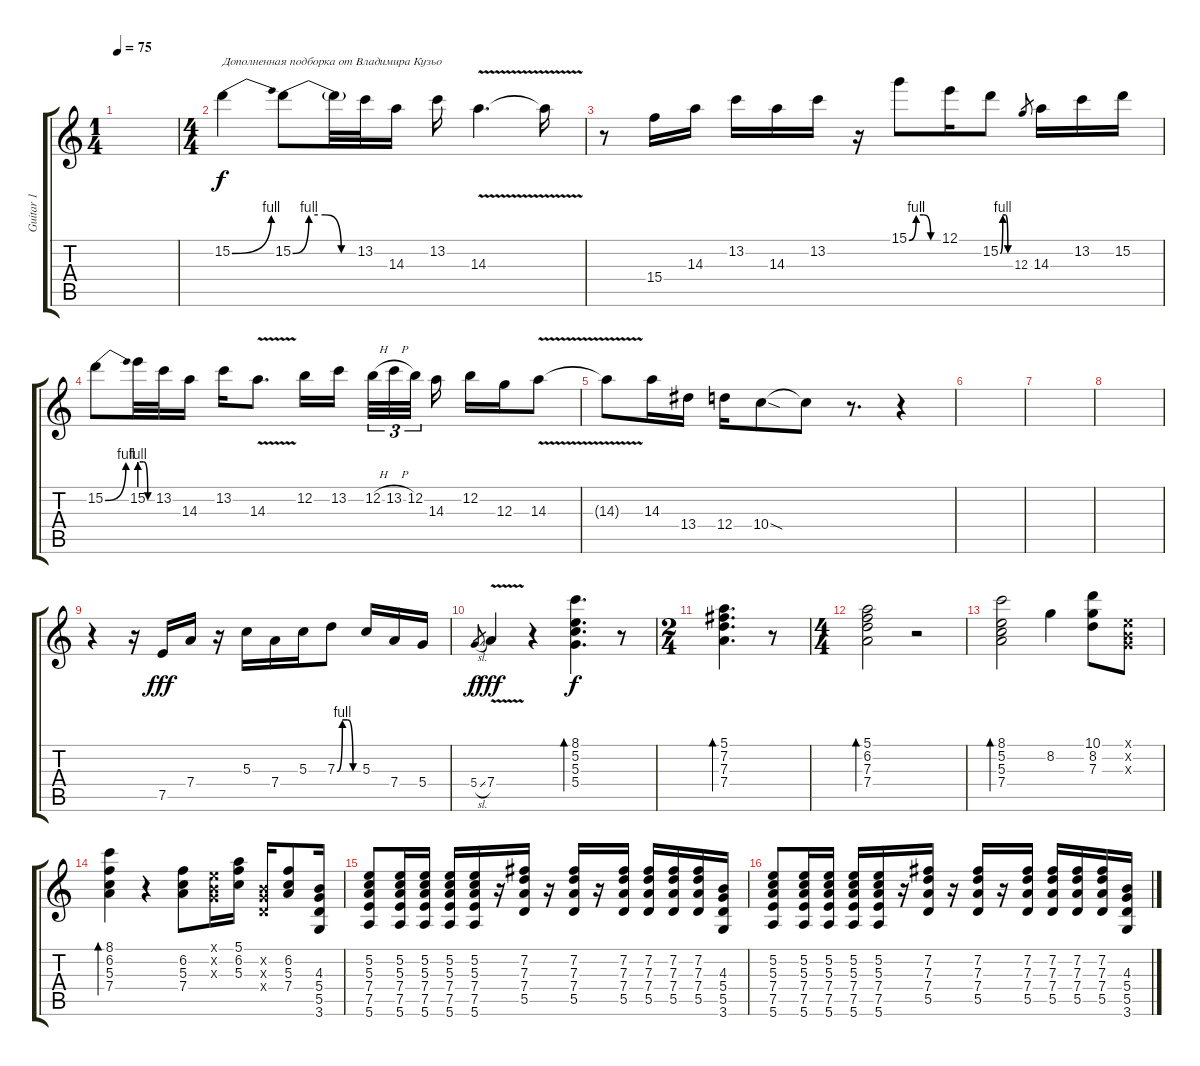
\track ("Guitar 1" "Guitar 1") {instrument electricguitarjazz}
\staff {score tabs}
\tuning (E4 B3 G3 D3 A2 E2) {hide}
\ts (1 4)
\tempo 75
\clef g2
\ks c
|
\ts (4 4)
15.2{be (bend 0 0 60 4)}.4{txt "Дополненная подборка от Владимира Кузьо"} 15.2{be (custom 0 0 15 4 30 4 45 0 60 0)}.8 15.2{t}.32 13.2.32 14.3.16 13.2.16 14.3{v}.4{d} 14.3{t}.16 |
r.8 15.4.16 14.3.16 13.2.16 14.3.16 13.2.16 r.16 15.1{be (custom 0 0 15 4 30 4 45 0 60 0)}.8 12.1.16 15.2{be (custom 0 0 15 4 30 4 45 0 60 0)}.8 12.3.8{gr} 14.3.16 13.2.16 15.2.16 |
15.2{be (bend 0 0 60 4)}.8 15.2{be (custom 0 4 20 4 40 0 60 0)}.32 13.2.32 14.3.16 13.2.16 14.3{v}.8{d} 12.2.16 13.2.16{beam splitsecondary} 12.2{h}.32{tu (3 2)} 13.2{h}.32{tu (3 2)} 12.2.32{tu (3 2) beam splitsecondary} 14.3.16 12.2.16 12.3.16 14.3{v}.8 |
14.3{t}.8 14.3.16 13.4.16 12.4.16 10.4{sod}.8 10.4{t}.8 r.8{d} r.4 |
|
|
|
r.4 r.16 7.5.16{dy fff} 7.4.16 r.16 5.3.16 7.4.16 5.3.16 7.3{be (custom 0 0 15 4 30 4 45 0 60 0)}.8 5.3.16 7.4.16 5.4.16 |
5.4{sl}.8{gr dy f} 7.4{v}.4{dy fff} r.4 (8.1 5.2 5.3 5.4).4{d bd 60 dy f} r.8 |
\ts (2 4)
(5.1 7.2 7.3 7.4).4{d bd 60} r.8 |
\ts (4 4)
(5.1 6.2 7.3 7.4).2{bd 60} r.2 |
(8.1 5.2 5.3 7.4).2{bd 120} 8.2.4 (10.1 8.2 7.3).8 (0.1{x} 0.2{x} 0.3{x}).8 |
(8.1 6.2 5.3 7.4).4{bd 60} r.4 (6.2 5.3 7.4).8 (0.1{x} 0.2{x} 0.3{x}).16 (5.1 6.2 5.3).16 (0.2{x} 0.3{x} 0.4{x}).16 (6.2 5.3 7.4).8 (4.3 5.4 5.5 3.6).16 |
(5.2 5.3 7.4 7.5 5.6).8 (5.2 5.3 7.4 7.5 5.6).16 (5.2 5.3 7.4 7.5 5.6).16 (5.2 5.3 7.4 7.5 5.6).16 (5.2 5.3 7.4 7.5 5.6).16 r.16 (7.2 7.3 7.4 5.5).16 r.16 (7.2 7.3 7.4 5.5).16 r.16 (7.2 7.3 7.4 5.5).16 (7.2 7.3 7.4 5.5).16 (7.2 7.3 7.4 5.5).16 (7.2 7.3 7.4 5.5).16 (4.3 5.4 5.5 3.6).16 |
(5.2 5.3 7.4 7.5 5.6).8 (5.2 5.3 7.4 7.5 5.6).16 (5.2 5.3 7.4 7.5 5.6).16 (5.2 5.3 7.4 7.5 5.6).16 (5.2 5.3 7.4 7.5 5.6).16 r.16 (7.2 7.3 7.4 5.5).16 r.16 (7.2 7.3 7.4 5.5).16 r.16 (7.2 7.3 7.4 5.5).16 (7.2 7.3 7.4 5.5).16 (7.2 7.3 7.4 5.5).16 (7.2 7.3 7.4 5.5).16 (4.3 5.4 5.5 3.6).16
